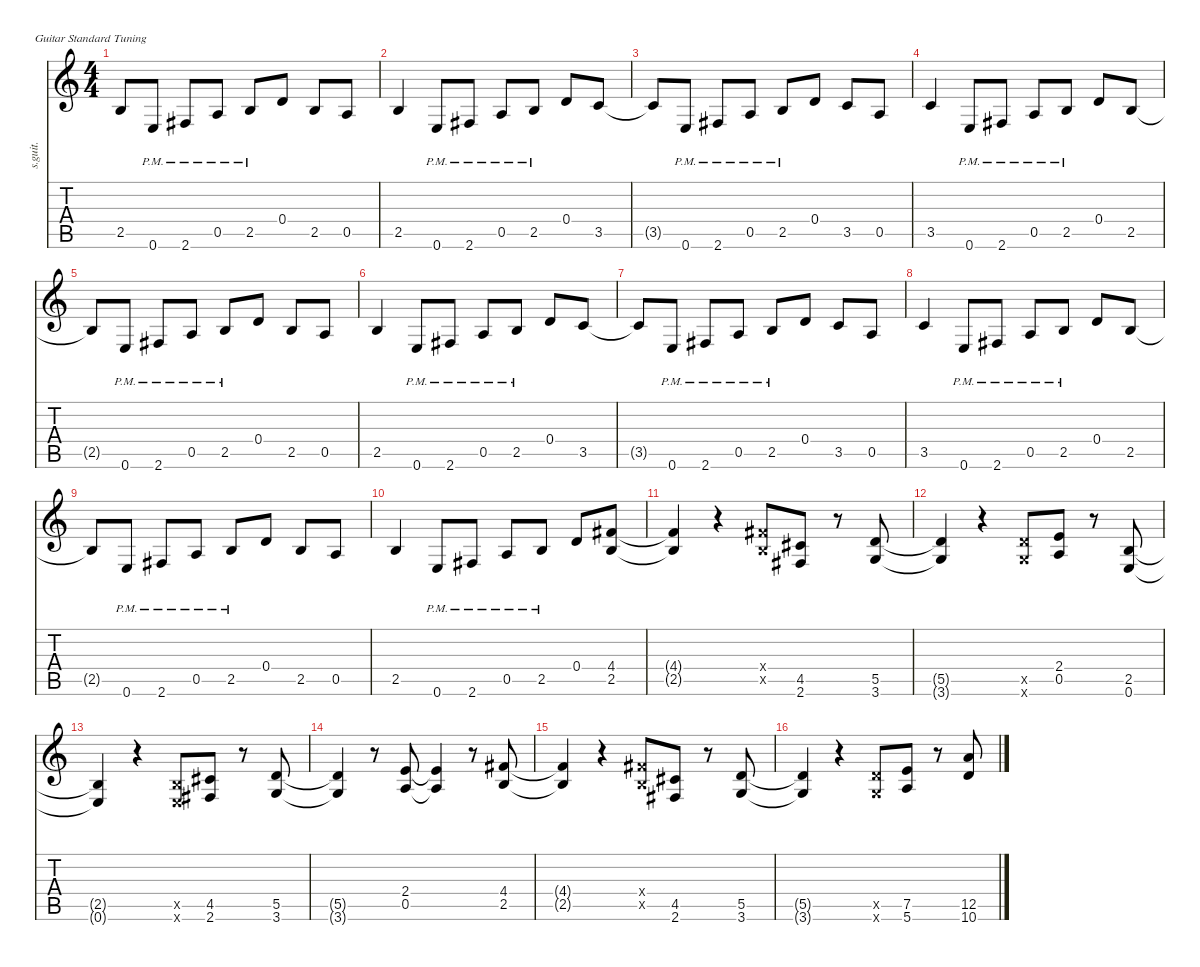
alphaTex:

\defaultSystemsLayout 4
\hideDynamics
\bracketExtendMode nobrackets
\track ("Dave Mustaine (Rythm Guitar)" "s.guit.") {instrument distortionguitar}
\staff {score tabs}
\tuning (E4 B3 G3 D3 A2 E2)
\ts (4 4)
\tempo (196 hide)
\clef g2
\ks c
2.5{t}.8{lyrics (0 "") lyrics (1 "") lyrics (2 "") lyrics (3 "") lyrics (4 "") dy f} 0.6{pm}.8{lyrics (0 "") lyrics (1 "") lyrics (2 "") lyrics (3 "") lyrics (4 "")} 2.6{pm acc #}.8{lyrics (0 "") lyrics (1 "") lyrics (2 "") lyrics (3 "") lyrics (4 "")} 0.5{pm}.8{lyrics (0 "") lyrics (1 "") lyrics (2 "") lyrics (3 "") lyrics (4 "")} 2.5{pm}.8{lyrics (0 "") lyrics (1 "") lyrics (2 "") lyrics (3 "") lyrics (4 "")} 0.4.8{lyrics (0 "") lyrics (1 "") lyrics (2 "") lyrics (3 "") lyrics (4 "")} 2.5.8{lyrics (0 "") lyrics (1 "") lyrics (2 "") lyrics (3 "") lyrics (4 "")} 0.5.8{lyrics (0 "") lyrics (1 "") lyrics (2 "") lyrics (3 "") lyrics (4 "")} |
2.5.4{lyrics (0 "") lyrics (1 "") lyrics (2 "") lyrics (3 "") lyrics (4 "")} 0.6{pm}.8{lyrics (0 "") lyrics (1 "") lyrics (2 "") lyrics (3 "") lyrics (4 "")} 2.6{pm acc #}.8{lyrics (0 "") lyrics (1 "") lyrics (2 "") lyrics (3 "") lyrics (4 "")} 0.5{pm}.8{lyrics (0 "") lyrics (1 "") lyrics (2 "") lyrics (3 "") lyrics (4 "")} 2.5{pm}.8{lyrics (0 "") lyrics (1 "") lyrics (2 "") lyrics (3 "") lyrics (4 "")} 0.4.8{lyrics (0 "") lyrics (1 "") lyrics (2 "") lyrics (3 "") lyrics (4 "")} 3.5.8{lyrics (0 "") lyrics (1 "") lyrics (2 "") lyrics (3 "") lyrics (4 "")} |
3.5{t}.8{lyrics (0 "") lyrics (1 "") lyrics (2 "") lyrics (3 "") lyrics (4 "")} 0.6{pm}.8{lyrics (0 "") lyrics (1 "") lyrics (2 "") lyrics (3 "") lyrics (4 "")} 2.6{pm acc #}.8{lyrics (0 "") lyrics (1 "") lyrics (2 "") lyrics (3 "") lyrics (4 "")} 0.5{pm}.8{lyrics (0 "") lyrics (1 "") lyrics (2 "") lyrics (3 "") lyrics (4 "")} 2.5{pm}.8{lyrics (0 "") lyrics (1 "") lyrics (2 "") lyrics (3 "") lyrics (4 "")} 0.4.8{lyrics (0 "") lyrics (1 "") lyrics (2 "") lyrics (3 "") lyrics (4 "")} 3.5.8{lyrics (0 "") lyrics (1 "") lyrics (2 "") lyrics (3 "") lyrics (4 "")} 0.5.8{lyrics (0 "") lyrics (1 "") lyrics (2 "") lyrics (3 "") lyrics (4 "")} |
3.5.4{lyrics (0 "") lyrics (1 "") lyrics (2 "") lyrics (3 "") lyrics (4 "")} 0.6{pm}.8{lyrics (0 "") lyrics (1 "") lyrics (2 "") lyrics (3 "") lyrics (4 "")} 2.6{pm acc #}.8{lyrics (0 "") lyrics (1 "") lyrics (2 "") lyrics (3 "") lyrics (4 "")} 0.5{pm}.8{lyrics (0 "") lyrics (1 "") lyrics (2 "") lyrics (3 "") lyrics (4 "")} 2.5{pm}.8{lyrics (0 "") lyrics (1 "") lyrics (2 "") lyrics (3 "") lyrics (4 "")} 0.4.8{lyrics (0 "") lyrics (1 "") lyrics (2 "") lyrics (3 "") lyrics (4 "")} 2.5.8{lyrics (0 "") lyrics (1 "") lyrics (2 "") lyrics (3 "") lyrics (4 "")} |
2.5{t}.8{lyrics (0 "") lyrics (1 "") lyrics (2 "") lyrics (3 "") lyrics (4 "")} 0.6{pm}.8{lyrics (0 "") lyrics (1 "") lyrics (2 "") lyrics (3 "") lyrics (4 "")} 2.6{pm acc #}.8{lyrics (0 "") lyrics (1 "") lyrics (2 "") lyrics (3 "") lyrics (4 "")} 0.5{pm}.8{lyrics (0 "") lyrics (1 "") lyrics (2 "") lyrics (3 "") lyrics (4 "")} 2.5{pm}.8{lyrics (0 "") lyrics (1 "") lyrics (2 "") lyrics (3 "") lyrics (4 "")} 0.4.8{lyrics (0 "") lyrics (1 "") lyrics (2 "") lyrics (3 "") lyrics (4 "")} 2.5.8{lyrics (0 "") lyrics (1 "") lyrics (2 "") lyrics (3 "") lyrics (4 "")} 0.5.8{lyrics (0 "") lyrics (1 "") lyrics (2 "") lyrics (3 "") lyrics (4 "")} |
2.5.4{lyrics (0 "") lyrics (1 "") lyrics (2 "") lyrics (3 "") lyrics (4 "")} 0.6{pm}.8{lyrics (0 "") lyrics (1 "") lyrics (2 "") lyrics (3 "") lyrics (4 "")} 2.6{pm acc #}.8{lyrics (0 "") lyrics (1 "") lyrics (2 "") lyrics (3 "") lyrics (4 "")} 0.5{pm}.8{lyrics (0 "") lyrics (1 "") lyrics (2 "") lyrics (3 "") lyrics (4 "")} 2.5{pm}.8{lyrics (0 "") lyrics (1 "") lyrics (2 "") lyrics (3 "") lyrics (4 "")} 0.4.8{lyrics (0 "") lyrics (1 "") lyrics (2 "") lyrics (3 "") lyrics (4 "")} 3.5.8{lyrics (0 "") lyrics (1 "") lyrics (2 "") lyrics (3 "") lyrics (4 "")} |
3.5{t}.8{lyrics (0 "") lyrics (1 "") lyrics (2 "") lyrics (3 "") lyrics (4 "")} 0.6{pm}.8{lyrics (0 "") lyrics (1 "") lyrics (2 "") lyrics (3 "") lyrics (4 "")} 2.6{pm acc #}.8{lyrics (0 "") lyrics (1 "") lyrics (2 "") lyrics (3 "") lyrics (4 "")} 0.5{pm}.8{lyrics (0 "") lyrics (1 "") lyrics (2 "") lyrics (3 "") lyrics (4 "")} 2.5{pm}.8{lyrics (0 "") lyrics (1 "") lyrics (2 "") lyrics (3 "") lyrics (4 "")} 0.4.8{lyrics (0 "") lyrics (1 "") lyrics (2 "") lyrics (3 "") lyrics (4 "")} 3.5.8{lyrics (0 "") lyrics (1 "") lyrics (2 "") lyrics (3 "") lyrics (4 "")} 0.5.8{lyrics (0 "") lyrics (1 "") lyrics (2 "") lyrics (3 "") lyrics (4 "")} |
3.5.4{lyrics (0 "") lyrics (1 "") lyrics (2 "") lyrics (3 "") lyrics (4 "")} 0.6{pm}.8{lyrics (0 "") lyrics (1 "") lyrics (2 "") lyrics (3 "") lyrics (4 "")} 2.6{pm acc #}.8{lyrics (0 "") lyrics (1 "") lyrics (2 "") lyrics (3 "") lyrics (4 "")} 0.5{pm}.8{lyrics (0 "") lyrics (1 "") lyrics (2 "") lyrics (3 "") lyrics (4 "")} 2.5{pm}.8{lyrics (0 "") lyrics (1 "") lyrics (2 "") lyrics (3 "") lyrics (4 "")} 0.4.8{lyrics (0 "") lyrics (1 "") lyrics (2 "") lyrics (3 "") lyrics (4 "")} 2.5.8{lyrics (0 "") lyrics (1 "") lyrics (2 "") lyrics (3 "") lyrics (4 "")} |
2.5{t}.8{lyrics (0 "") lyrics (1 "") lyrics (2 "") lyrics (3 "") lyrics (4 "")} 0.6{pm}.8{lyrics (0 "") lyrics (1 "") lyrics (2 "") lyrics (3 "") lyrics (4 "")} 2.6{pm acc #}.8{lyrics (0 "") lyrics (1 "") lyrics (2 "") lyrics (3 "") lyrics (4 "")} 0.5{pm}.8{lyrics (0 "") lyrics (1 "") lyrics (2 "") lyrics (3 "") lyrics (4 "")} 2.5{pm}.8{lyrics (0 "") lyrics (1 "") lyrics (2 "") lyrics (3 "") lyrics (4 "")} 0.4.8{lyrics (0 "") lyrics (1 "") lyrics (2 "") lyrics (3 "") lyrics (4 "")} 2.5.8{lyrics (0 "") lyrics (1 "") lyrics (2 "") lyrics (3 "") lyrics (4 "")} 0.5.8{lyrics (0 "") lyrics (1 "") lyrics (2 "") lyrics (3 "") lyrics (4 "")} |
2.5.4{lyrics (0 "") lyrics (1 "") lyrics (2 "") lyrics (3 "") lyrics (4 "")} 0.6{pm}.8{lyrics (0 "") lyrics (1 "") lyrics (2 "") lyrics (3 "") lyrics (4 "")} 2.6{pm acc #}.8{lyrics (0 "") lyrics (1 "") lyrics (2 "") lyrics (3 "") lyrics (4 "")} 0.5{pm}.8{lyrics (0 "") lyrics (1 "") lyrics (2 "") lyrics (3 "") lyrics (4 "")} 2.5{pm}.8{lyrics (0 "") lyrics (1 "") lyrics (2 "") lyrics (3 "") lyrics (4 "")} 0.4.8{lyrics (0 "") lyrics (1 "") lyrics (2 "") lyrics (3 "") lyrics (4 "")} (4.4{acc #} 2.5).8{lyrics (0 "") lyrics (1 "") lyrics (2 "") lyrics (3 "") lyrics (4 "")} |
(4.4{t acc #} 2.5{t}).4{lyrics (0 "") lyrics (1 "") lyrics (2 "") lyrics (3 "") lyrics (4 "")} r.4 (4.4{x acc #} 2.5{x}).8{lyrics (0 "") lyrics (1 "") lyrics (2 "") lyrics (3 "") lyrics (4 "")} (4.5{acc #} 2.6{acc #}).8{lyrics (0 "") lyrics (1 "") lyrics (2 "") lyrics (3 "") lyrics (4 "")} r.8 (5.5 3.6).8{lyrics (0 "") lyrics (1 "") lyrics (2 "") lyrics (3 "") lyrics (4 "") dy mf} |
(5.5{t} 3.6{t}).4{lyrics (0 "") lyrics (1 "") lyrics (2 "") lyrics (3 "") lyrics (4 "") dy f} r.4 (5.5{x} 3.6{x}).8{lyrics (0 "") lyrics (1 "") lyrics (2 "") lyrics (3 "") lyrics (4 "")} (2.4 0.5).8{lyrics (0 "") lyrics (1 "") lyrics (2 "") lyrics (3 "") lyrics (4 "")} r.8 (2.5 0.6).8{lyrics (0 "") lyrics (1 "") lyrics (2 "") lyrics (3 "") lyrics (4 "") dy mf} |
(2.5{t} 0.6{t}).4{lyrics (0 "") lyrics (1 "") lyrics (2 "") lyrics (3 "") lyrics (4 "") dy f} r.4 (2.5{x} 0.6{x}).8{lyrics (0 "") lyrics (1 "") lyrics (2 "") lyrics (3 "") lyrics (4 "")} (4.5{acc #} 2.6{acc #}).8{lyrics (0 "") lyrics (1 "") lyrics (2 "") lyrics (3 "") lyrics (4 "")} r.8 (5.5 3.6).8{lyrics (0 "") lyrics (1 "") lyrics (2 "") lyrics (3 "") lyrics (4 "") dy mf} |
(5.5{t} 3.6{t}).4{lyrics (0 "") lyrics (1 "") lyrics (2 "") lyrics (3 "") lyrics (4 "") dy f} r.8 (2.4 0.5).8{lyrics (0 "") lyrics (1 "") lyrics (2 "") lyrics (3 "") lyrics (4 "")} (2.4{t} 0.5{t}).4{lyrics (0 "") lyrics (1 "") lyrics (2 "") lyrics (3 "") lyrics (4 "")} r.8 (4.4{acc #} 2.5).8{lyrics (0 "") lyrics (1 "") lyrics (2 "") lyrics (3 "") lyrics (4 "")} |
(4.4{t acc #} 2.5{t}).4{lyrics (0 "") lyrics (1 "") lyrics (2 "") lyrics (3 "") lyrics (4 "")} r.4 (4.4{x acc #} 2.5{x}).8{lyrics (0 "") lyrics (1 "") lyrics (2 "") lyrics (3 "") lyrics (4 "")} (4.5{acc #} 2.6{acc #}).8{lyrics (0 "") lyrics (1 "") lyrics (2 "") lyrics (3 "") lyrics (4 "")} r.8 (5.5 3.6).8{lyrics (0 "") lyrics (1 "") lyrics (2 "") lyrics (3 "") lyrics (4 "") dy mf} |
(5.5{t} 3.6{t}).4{lyrics (0 "") lyrics (1 "") lyrics (2 "") lyrics (3 "") lyrics (4 "") dy f} r.4 (5.5{x} 3.6{x}).8{lyrics (0 "") lyrics (1 "") lyrics (2 "") lyrics (3 "") lyrics (4 "")} (7.5 5.6).8{lyrics (0 "") lyrics (1 "") lyrics (2 "") lyrics (3 "") lyrics (4 "")} r.8 (12.5 10.6).8{lyrics (0 "") lyrics (1 "") lyrics (2 "") lyrics (3 "") lyrics (4 "")}
